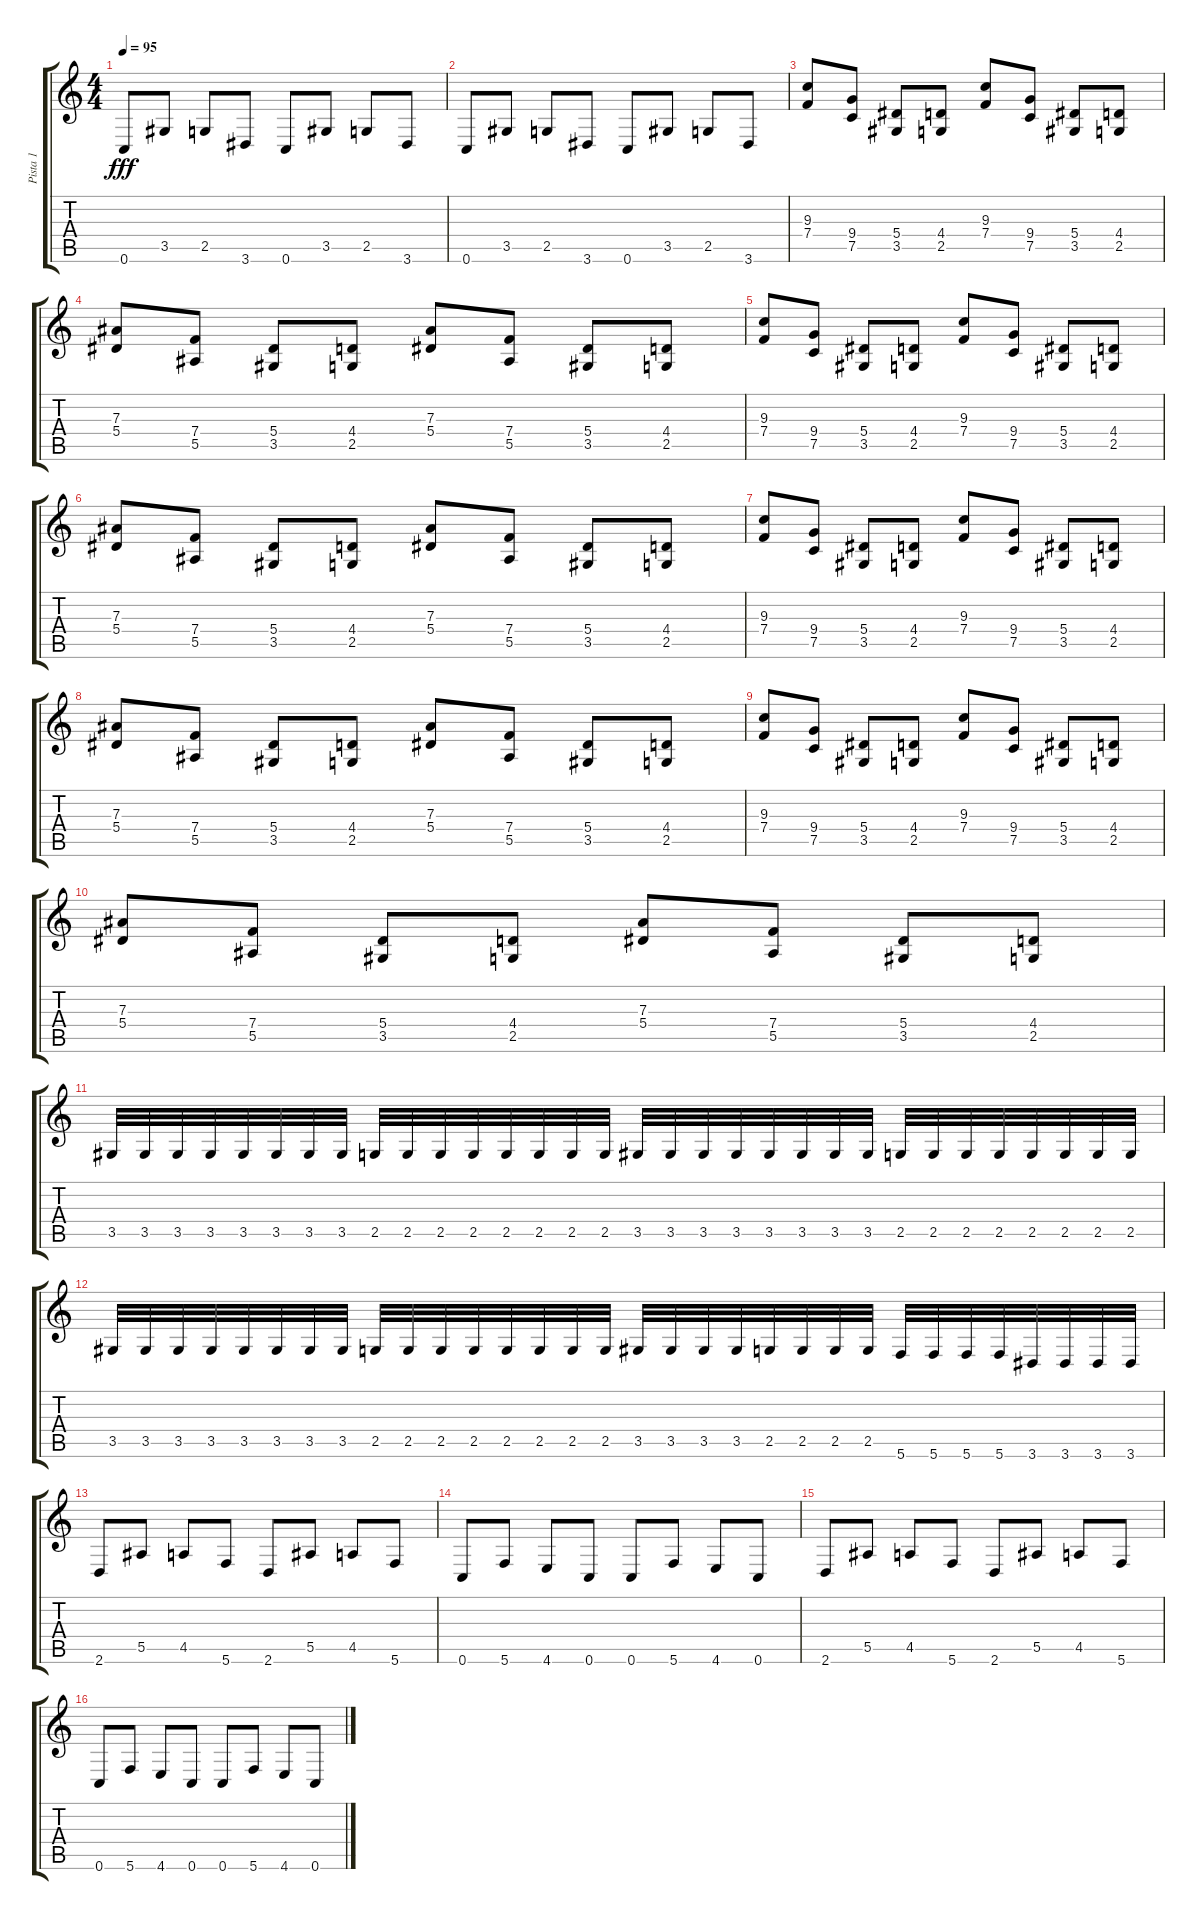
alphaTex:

\track ("Pista 1" "Pista 1") {instrument distortionguitar}
\staff {score tabs}
\tuning (C4 G3 Eb3 Bb2 F2 C2) {hide}
\ts (4 4)
\tempo 95
\clef g2
\ks c
0.6.8{dy fff} 3.5.8 2.5.8 3.6.8 0.6.8 3.5.8 2.5.8 3.6.8 |
0.6.8 3.5.8 2.5.8 3.6.8 0.6.8 3.5.8 2.5.8 3.6.8 |
(9.3 7.4).8 (9.4 7.5).8 (5.4 3.5).8 (4.4 2.5).8 (9.3 7.4).8 (9.4 7.5).8 (5.4 3.5).8 (4.4 2.5).8 |
(7.3 5.4).8 (7.4 5.5).8 (5.4 3.5).8 (4.4 2.5).8 (7.3 5.4).8 (7.4 5.5).8 (5.4 3.5).8 (4.4 2.5).8 |
(9.3 7.4).8 (9.4 7.5).8 (5.4 3.5).8 (4.4 2.5).8 (9.3 7.4).8 (9.4 7.5).8 (5.4 3.5).8 (4.4 2.5).8 |
(7.3 5.4).8 (7.4 5.5).8 (5.4 3.5).8 (4.4 2.5).8 (7.3 5.4).8 (7.4 5.5).8 (5.4 3.5).8 (4.4 2.5).8 |
(9.3 7.4).8 (9.4 7.5).8 (5.4 3.5).8 (4.4 2.5).8 (9.3 7.4).8 (9.4 7.5).8 (5.4 3.5).8 (4.4 2.5).8 |
(7.3 5.4).8 (7.4 5.5).8 (5.4 3.5).8 (4.4 2.5).8 (7.3 5.4).8 (7.4 5.5).8 (5.4 3.5).8 (4.4 2.5).8 |
(9.3 7.4).8 (9.4 7.5).8 (5.4 3.5).8 (4.4 2.5).8 (9.3 7.4).8 (9.4 7.5).8 (5.4 3.5).8 (4.4 2.5).8 |
(7.3 5.4).8 (7.4 5.5).8 (5.4 3.5).8 (4.4 2.5).8 (7.3 5.4).8 (7.4 5.5).8 (5.4 3.5).8 (4.4 2.5).8 |
3.5.32 3.5.32 3.5.32 3.5.32 3.5.32 3.5.32 3.5.32 3.5.32 2.5.32 2.5.32 2.5.32 2.5.32 2.5.32 2.5.32 2.5.32 2.5.32 3.5.32 3.5.32 3.5.32 3.5.32 3.5.32 3.5.32 3.5.32 3.5.32 2.5.32 2.5.32 2.5.32 2.5.32 2.5.32 2.5.32 2.5.32 2.5.32 |
3.5.32 3.5.32 3.5.32 3.5.32 3.5.32 3.5.32 3.5.32 3.5.32 2.5.32 2.5.32 2.5.32 2.5.32 2.5.32 2.5.32 2.5.32 2.5.32 3.5.32 3.5.32 3.5.32 3.5.32 2.5.32 2.5.32 2.5.32 2.5.32 5.6.32 5.6.32 5.6.32 5.6.32 3.6.32 3.6.32 3.6.32 3.6.32 |
2.6.8 5.5.8 4.5.8 5.6.8 2.6.8 5.5.8 4.5.8 5.6.8 |
0.6.8 5.6.8 4.6.8 0.6.8 0.6.8 5.6.8 4.6.8 0.6.8 |
2.6.8 5.5.8 4.5.8 5.6.8 2.6.8 5.5.8 4.5.8 5.6.8 |
0.6.8 5.6.8 4.6.8 0.6.8 0.6.8 5.6.8 4.6.8 0.6.8
